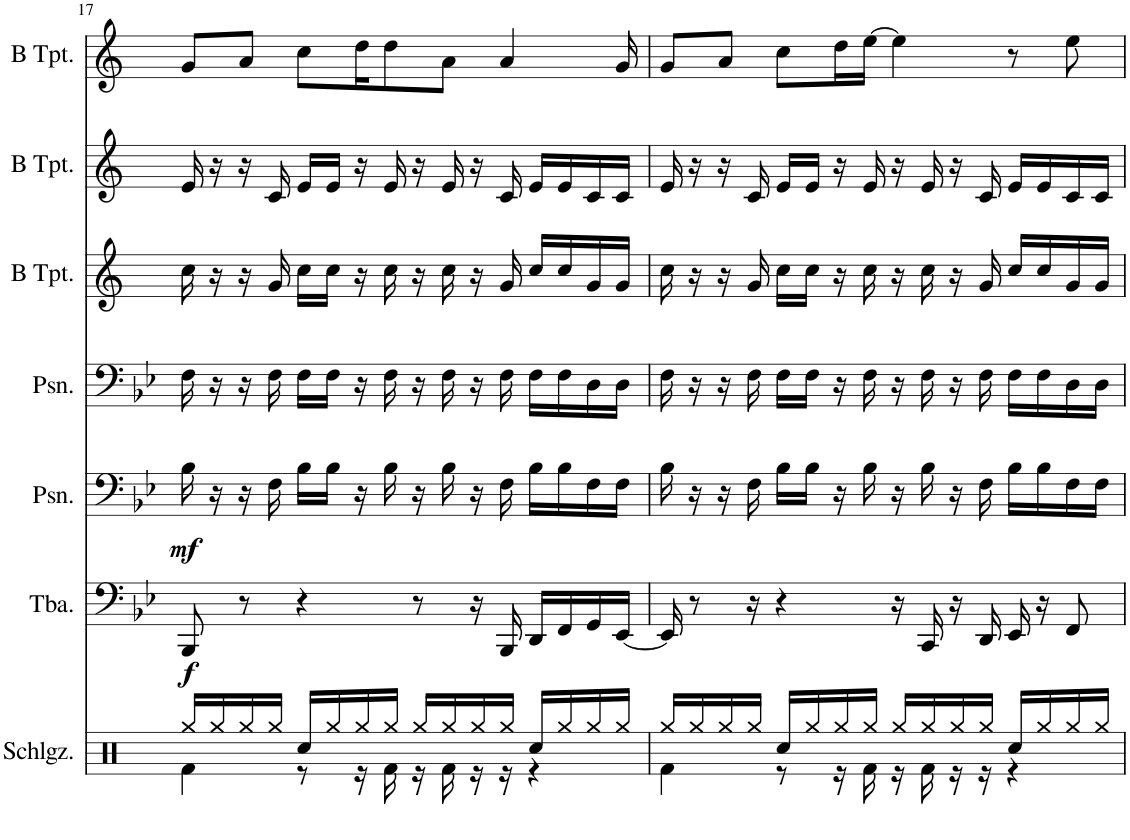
**kern	**kern	**dynam	**kern	**dynam	**kern	**kern	**kern	**kern
*part7	*part6	*part6	*part5	*part5	*part4	*part3	*part2	*part1
*staff7	*staff6	*staff6	*staff5	*staff5	*staff4	*staff3	*staff2	*staff1
*I"Schlagzeug	*I"Tuba	*	*I"Posaune	*	*I"Posaune	*I"Trompete in B	*I"Trompete in B	*I"Trompete in B
*I'Schlgz.	*I'Tba.	*	*I'Psn.	*	*I'Psn.	*	*	*
!!LO:PB:g=z
*clefX	*clefF4	*	*clefF4	*	*clefF4	*clefG2	*clefG2	*clefG2
*	*	*	*	*	*	*Trd1c2	*Trd1c2	*Trd1c2
*k[]	*k[b-e-]	*	*k[b-e-]	*	*k[b-e-]	*k[]	*k[]	*k[]
*M4/4	*M4/4	*	*M4/4	*	*M4/4	*M4/4	*M4/4	*M4/4
=17	=17	=17	=17	=17	=17	=17	=17	=17
*^	*	*	*	*	*	*	*	*
!	!	!	!LO:DY:b	!	!LO:DY:b	!	!	!	!
16Rgg/LL	4Rf\	8BBB-/	f	16B-\	mf	16F\	16cc\	16e/	8g/L
16Rgg/	.	.	.	16r	.	16r	16r	16r	.
16Rgg/	.	8r	.	16r	.	16r	16r	16r	8a/J
16Rgg/JJ	.	.	.	16F\	.	16F\	16g/	16c/	.
16Rcc/LL	8r	4r	.	16B-\LL	.	16F\LL	16cc\LL	16e/LL	8cc\L
16Rgg/	.	.	.	16B-\JJ	.	16F\JJ	16cc\JJ	16e/JJ	.
16Rgg/	16r	.	.	16r	.	16r	16r	16r	16dd\K
16Rgg/JJ	16Rf\	.	.	16B-\	.	16F\	16cc\	16e/	8dd\
16Rgg/LL	16r	8r	.	16r	.	16r	16r	16r	.
16Rgg/	16Rf\	.	.	16B-\	.	16F\	16cc\	16e/	8a\J
16Rgg/	16r	16r	.	16r	.	16r	16r	16r	.
16Rgg/JJ	16r	16BBB-/	.	16F\	.	16F\	16g/	16c/	4a/
16Rcc/LL	4r	16DD/LL	.	16B-\LL	.	16F\LL	16cc/LL	16e/LL	.
16Rgg/	.	16FF/	.	16B-\	.	16F\	16cc/	16e/	.
16Rgg/	.	16GG/	.	16F\	.	16D\	16g/	16c/	.
16Rgg/JJ	.	[16EE-/JJ	.	16F\JJ	.	16D\JJ	16g/JJ	16c/JJ	16g/
=18	=18	=18	=18	=18	=18	=18	=18	=18	=18
16Rgg/LL	4Rf\	16EE-/]	.	16B-\	.	16F\	16cc\	16e/	8g/L
16Rgg/	.	8r	.	16r	.	16r	16r	16r	.
16Rgg/	.	.	.	16r	.	16r	16r	16r	8a/J
16Rgg/JJ	.	16r	.	16F\	.	16F\	16g/	16c/	.
16Rcc/LL	8r	4r	.	16B-\LL	.	16F\LL	16cc\LL	16e/LL	8cc\L
16Rgg/	.	.	.	16B-\JJ	.	16F\JJ	16cc\JJ	16e/JJ	.
16Rgg/	16r	.	.	16r	.	16r	16r	16r	16dd\L
16Rgg/JJ	16Rf\	.	.	16B-\	.	16F\	16cc\	16e/	[16ee\JJ
16Rgg/LL	16r	16r	.	16r	.	16r	16r	16r	4ee\]
16Rgg/	16Rf\	16CC/	.	16B-\	.	16F\	16cc\	16e/	.
16Rgg/	16r	16r	.	16r	.	16r	16r	16r	.
16Rgg/JJ	16r	16DD/	.	16F\	.	16F\	16g/	16c/	.
16Rcc/LL	4r	16EE-/	.	16B-\LL	.	16F\LL	16cc/LL	16e/LL	8r
16Rgg/	.	16r	.	16B-\	.	16F\	16cc/	16e/	.
16Rgg/	.	8FF/	.	16F\	.	16D\	16g/	16c/	8ee\
16Rgg/JJ	.	.	.	16F\JJ	.	16D\JJ	16g/JJ	16c/JJ	.
*v	*v	*	*	*	*	*	*	*	*
=	=	=	=	=	=	=	=	=
*-	*-	*-	*-	*-	*-	*-	*-	*-
